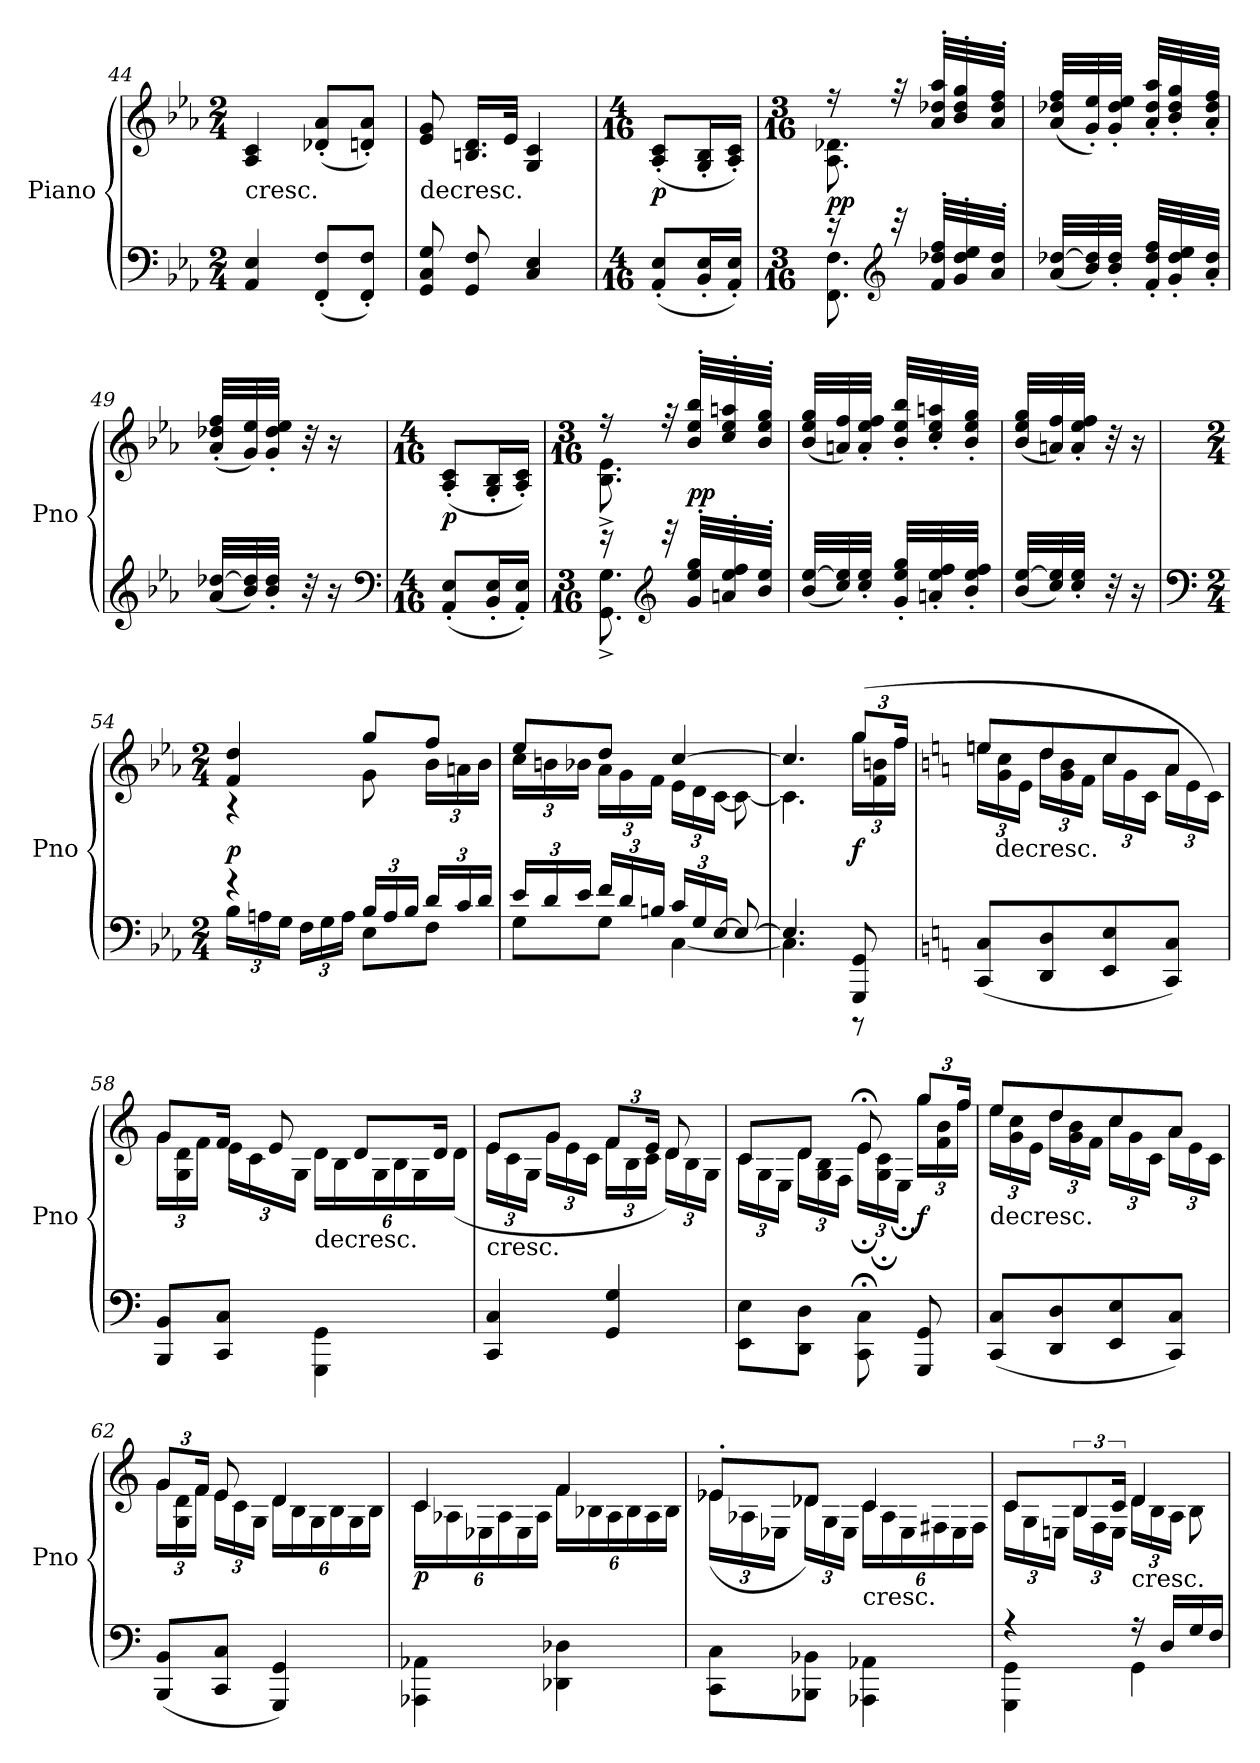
**kern	**kern	**dynam
*part1	*part1	*part1
*staff2	*staff1	*staff1/2
*I"Piano	*	*
*I'Pno	*	*
*clefF4	*clefG2	*
*k[b-e-a-]	*k[b-e-a-]	*
*c:	*c:	*
*M2/4	*M2/4	*
=44	=44	=44
!	!LO:TX:c:t=cresc.	!
4AA-/ 4E-/	4A-/ 4c/	.
(8FF'/ 8F'/L	(8d-X'/ 8a-'/L	.
8FF'/ 8F'/J)	8dn'/ 8a-'/J)	.
=45	=45	=45
!	!LO:TX:c:t=decresc.	!
8GG/ 8C/ 8G/	8e-/ 8g/	.
8GG/ 8F/	16.Bn/ 16.d/LL	.
.	32e-/JJk	.
4C/ 4E-/	4G/ 4c/	.
=46	=46	=46
*M4/16	*M4/16	*
(8AA-'/ 8E-'/L	(8A-'/ 8c'/L	p
16BB-'/ 16E-'/L	16G'/ 16B-'/L	.
16AA-'/ 16E-'/JJ)	16A-'/ 16c'/JJ)	.
=47	=47	=47
*M3/16	*M3/16	*
*^	*^	*
16r	8.FF\ 8.F\	16r	8.A-\ 8.d-X\	pp
*clefG2	*	*	*	*
32r	.	32r	.	.
32f'/ 32dd-X'/ 32ff'/LLL	.	32a-'/ 32dd-X'/ 32aa-'/LLL	.	.
32g'/ 32dd-'/ 32ee-'/	.	32b-'/ 32dd-'/ 32gg'/	.	.
32a-'/ 32dd-'/JJJ	.	32a-'/ 32dd-'/ 32ff'/JJJ	.	.
*v	*v	*	*	*
*	*v	*v	*
=48	=48	=48
(32a-/ [32dd-X/LLL	(32a-/ 32dd-X/ 32ff/LLL	.
32b-/ 32dd-]/)	32g'/ 32ee-'/)	.
32b-'/ 32dd-'/JJJ	32g'/ 32dd-'/ 32ee-'/JJJ	.
32f'/ 32dd-'/ 32ff'/LLL	32a-'/ 32dd-'/ 32aa-'/LLL	.
32g'/ 32dd-'/ 32ee-'/	32b-'/ 32dd-'/ 32gg'/	.
32a-'/ 32dd-'/JJJ	32a-'/ 32dd-'/ 32ff'/JJJ	.
=49	=49	=49
(32a-/ [32dd-X/LLL	(32a-'/ 32dd-X'/ 32ff'/LLL	.
32b-/ 32dd-]/)	32g/ 32ee-/)	.
32b-'/ 32dd-'/JJJ	32g'/ 32dd-'/ 32ee-'/JJJ	.
32r	32r	.
16r	16r	.
*clefF4	*	*
=50	=50	=50
*M4/16	*M4/16	*
(8AA-'/ 8E-'/L	(8A-'/ 8c'/L	p
16BB-'/ 16E-'/L	16G'/ 16B-'/L	.
16AA-'/ 16E-'/JJ)	16A-'/ 16c'/JJ)	.
=51	=51	=51
*M3/16	*M3/16	*
*^	*^	*
16r	8.GG^\ 8.G^\	16r	8.B-^\ 8.e-^\	.
*clefG2	*	*	*	*
32r	.	32r	.	.
32g'/ 32ee-'/ 32gg'/LLL	.	32b-'/ 32ee-'/ 32bb-'/LLL	.	pp
32an'/ 32ee-'/ 32ff'/	.	32cc'/ 32ee-'/ 32aan'/	.	.
32b-'/ 32ee-'/JJJ	.	32b-'/ 32ee-'/ 32gg'/JJJ	.	.
*v	*v	*	*	*
*	*v	*v	*
=52	=52	=52
(32b-/ [32ee-/LLL	(32b-/ 32ee-/ 32gg/LLL	.
32cc/ 32ee-]/)	32an/ 32ff/)	.
32cc'/ 32ee-'/JJJ	32a'/ 32ee-'/ 32ff'/JJJ	.
32g'/ 32ee-'/ 32gg'/LLL	32b-'/ 32ee-'/ 32bb-'/LLL	.
32an'/ 32ee-'/ 32ff'/	32cc'/ 32ee-'/ 32aan'/	.
32b-'/ 32ee-'/ 32ff'/JJJ	32b-'/ 32ee-'/ 32gg'/JJJ	.
=53	=53	=53
(32b-/ [32ee-/LLL	(32b-/ 32ee-/ 32gg/LLL	.
32cc/ 32ee-]/)	32an/ 32ff/)	.
32cc'/ 32ee-'/JJJ	32a'/ 32ee-'/ 32ff'/JJJ	.
32r	32r	.
16r	16r	.
=54	=54	=54
*clefF4	*	*
*M2/4	*M2/4	*
*^	*^	*
4r	24B-\LL	4f/ 4dd/	4r	p
.	24An\	.	.	.
.	24G\JJ	.	.	.
.	24F\LL	.	.	.
.	24G\	.	.	.
.	24A\JJ	.	.	.
24B-/LL	8E-\L	8gg/L	8g\	.
24A/	.	.	.	.
24B-/JJ	.	.	.	.
24d/LL	8F\J	8ff/J	24b-\LL	.
24c/	.	.	24an\	.
24d/JJ	.	.	24b-\JJ	.
=55	=55	=55	=55	=55
24e-/LL	8G\L	8ee-/L	24cc\LL	.
24d/	.	.	24bn\	.
24e-/JJ	.	.	24b-X\JJ	.
24f/LL	8G\J	8dd/J	24a-\LL	.
24d/	.	.	24g\	.
24Bn/JJ	.	.	24f\JJ	.
24c/LL	[4C\	[4cc/	24e-\LL	.
24G/	.	.	24d\	.
[24E-/JJ	.	.	[24c\JJ	.
8E-/_	.	.	8c\_	.
=56	=56	=56	=56	=56
4.E-/]	4.C\]	4.cc/]	4.c\]	.
8GGG/ 8GG/	8r	(12gg/L	24gg\LL	f
.	.	.	24f\ 24bn\	.
.	.	24ff/Jk	24ff\JJ	.
*v	*v	*	*	*
=57	=57	=57	=57
*k[]	*k[]	*	*
*C:	*C:	*	*
(8CC/ 8C/L	8een/L	24een\LL	.
!	!	!LO:TX:c:t=decresc.	!
.	.	24g\ 24cc\	.
.	.	24e\JJ	.
8DD/ 8D/	8dd/	24dd\LL	.
.	.	24g\ 24b\	.
.	.	24f\JJ	.
8EE/ 8E/	8cc/	24cc\LL	.
.	.	24g\	.
.	.	24c\JJ	.
8CC/ 8C/J)	8a/J	24a\LL	.
.	.	24e\	.
.	.	24c\JJ)	.
=58	=58	=58	=58
8BBB/ 8BB/L	8g/L	24g\LL	.
.	.	24G\ 24d\	.
.	.	24f\JJ	.
8CC/ 8C/J	16f/Jk	24e\LL	.
.	.	24c\	.
.	8e/	.	.
.	.	24G\JJ	.
!	!	!LO:TX:c:t=decresc.	!
4GGG\ 4GG\	.	24d\LL	.
.	.	24B\	.
.	8d/L	.	.
.	.	24G\	.
.	.	24B\	.
.	.	24G\	.
.	16d/Jk	.	.
.	.	(24d\JJ	.
=59	=59	=59	=59
!	!LO:TX:c:t=cresc.	!	!
4CC/ 4C/	8e/L	24e\LL	.
.	.	24c\	.
.	.	24G\JJ	.
.	8g/J	24g\LL	.
.	.	24e\	.
.	.	24c\JJ	.
4GG/ 4G/	12f/L	24f\LL	.
.	.	24B\	.
.	24e/Jk	24c\JJ	.
.	8d/	24d\LL)	.
.	.	24B\	.
.	.	24G\JJ	.
=60	=60	=60	=60
8EE\ 8E\L	8c/L	24c\LL	.
.	.	24G\	.
.	.	24E\JJ	.
8DD\ 8D\J	8d/J	24d\LL	.
.	.	24G\ 24B\	.
.	.	24F\JJ	.
8CC;<\ 8C;<\	8e;</	24e;<\LL	.
.	.	24G;<\ 24c;<\	.
.	.	24E;<\JJ	.
8GGG/ 8GG/	12gg/L	24gg\LL	f
.	.	24f\ 24b\	.
.	24ff/Jk	24ff\JJ	.
=61	=61	=61	=61
!	!LO:TX:c:t=decresc.	!	!
(8CC/ 8C/L	8ee/L	24ee\LL	.
.	.	24g\ 24cc\	.
.	.	24e\JJ	.
8DD/ 8D/	8dd/	24dd\LL	.
.	.	24g\ 24b\	.
.	.	24f\JJ	.
8EE/ 8E/	8cc/	24cc\LL	.
.	.	24g\	.
.	.	24c\JJ	.
8CC/ 8C/J)	8a/J	24a\LL	.
.	.	24e\	.
.	.	24c\JJ	.
=62	=62	=62	=62
(8BBB/ 8BB/L	12g/L	24g\LL	.
.	.	24G\ 24d\	.
.	24f/Jk	24f\JJ	.
8CC/ 8C/J	8e/	24e\LL	.
.	.	24c\	.
.	.	24G\JJ	.
4GGG/ 4GG/)	4d/	24d\LL	.
.	.	24B\	.
.	.	24G\	.
.	.	24B\	.
.	.	24G\	.
.	.	24B\JJ	.
=63	=63	=63	=63
4AAA-X\ 4AA-X\	4c/	24c\LL	p
.	.	24A-X\	.
.	.	24E-X\	.
.	.	24A-\	.
.	.	24E-\	.
.	.	24A-\JJ	.
4DD-X\ 4D-X\	4f/	24f\LL	.
.	.	24B-X\	.
.	.	24A-\	.
.	.	24B-\	.
.	.	24A-\	.
.	.	24B-\JJ	.
=64	=64	=64	=64
8CC\ 8C\L	8e-X'/L	(24e-X\LL	.
.	.	24A-X\	.
.	.	24E-X\JJ	.
8BBB-X\ 8BB-X\J	8d-X/J	24d-X\LL)	.
.	.	24G\	.
.	.	24E-\JJ	.
!	!LO:TX:c:t=cresc.	!	!
4AAA-X\ 4AA-X\	4c/	24c\LL	.
.	.	24A-\	.
.	.	24E-\	.
.	.	24F#X\	.
.	.	24E-\	.
.	.	24F#\JJ	.
=65	=65	=65	=65
*^	*	*	*
4r	4GGG\ 4GG\	8c/L	24c\LL	.
.	.	.	24G\	.
.	.	.	24En\JJ	.
.	.	12B/	24B\LL	.
.	.	.	24F\	.
.	.	24c/Jk	24E\JJ	.
!	!	!LO:TX:c:t=cresc.	!	!
16r	4GG\	4d/	24d\LL	.
.	.	.	24B\	.
16D/LL	.	.	.	.
.	.	.	24A\JJ	.
16G/	.	.	8B\	.
16F/JJ	.	.	.	.
*v	*v	*	*	*
*	*v	*v	*
=	=	=
*-	*-	*-
